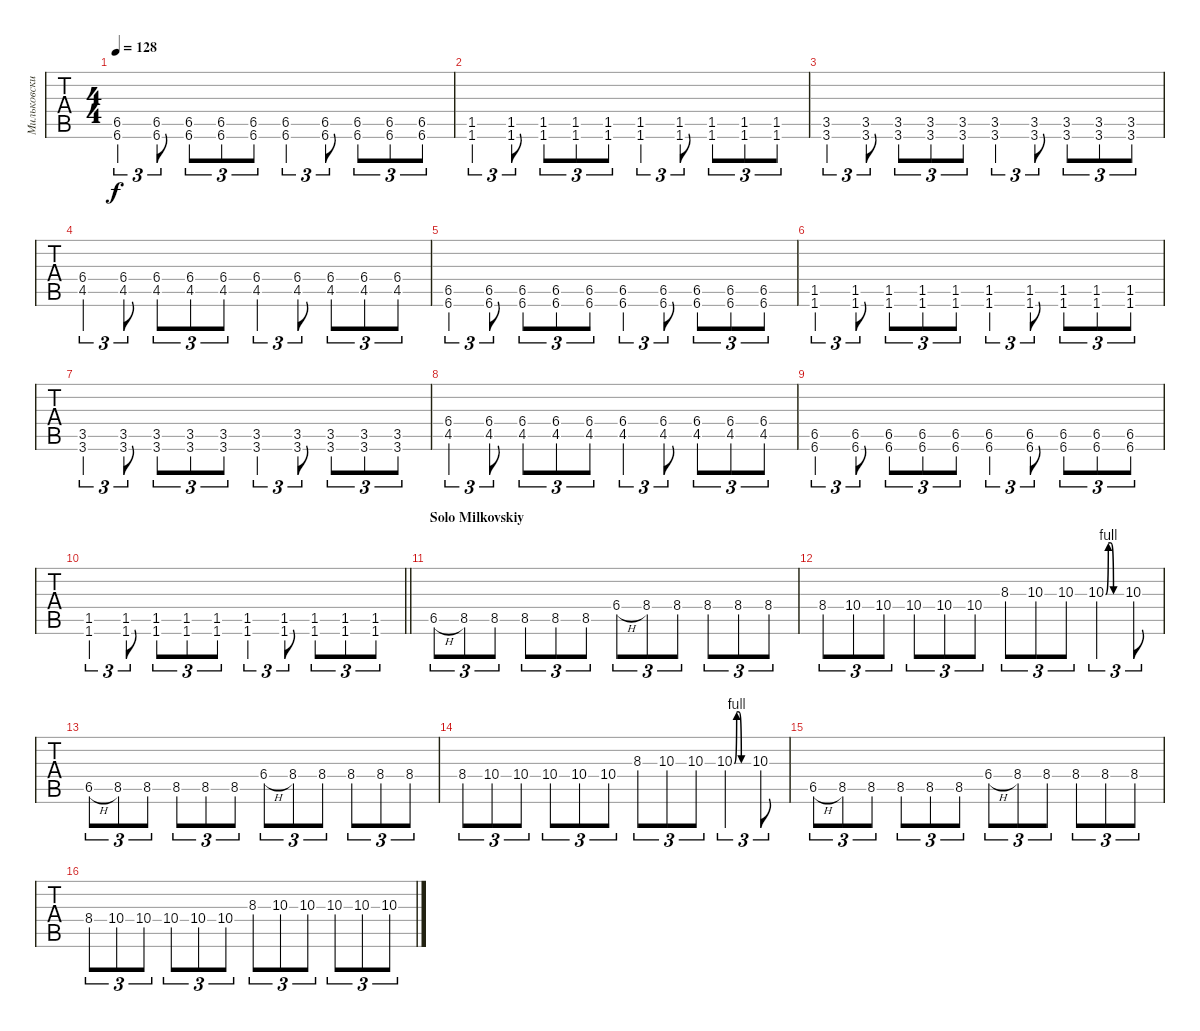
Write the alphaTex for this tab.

\track ("Мильковский" "Мильковски") {instrument overdrivenguitar}
\staff {tabs}
\tuning (E4 B3 G3 D3 A2 D2) {hide}
\ts (4 4)
\tempo 128
\clef g2
\ks c
(6.5 6.6).4{tu (3 2) dy f} (6.5 6.6).8{tu (3 2)} (6.5 6.6).8{tu (3 2)} (6.5 6.6).8{tu (3 2)} (6.5 6.6).8{tu (3 2)} (6.5 6.6).4{tu (3 2)} (6.5 6.6).8{tu (3 2)} (6.5 6.6).8{tu (3 2)} (6.5 6.6).8{tu (3 2)} (6.5 6.6).8{tu (3 2)} |
(1.5 1.6).4{tu (3 2)} (1.5 1.6).8{tu (3 2)} (1.5 1.6).8{tu (3 2)} (1.5 1.6).8{tu (3 2)} (1.5 1.6).8{tu (3 2)} (1.5 1.6).4{tu (3 2)} (1.5 1.6).8{tu (3 2)} (1.5 1.6).8{tu (3 2)} (1.5 1.6).8{tu (3 2)} (1.5 1.6).8{tu (3 2)} |
(3.5 3.6).4{tu (3 2)} (3.5 3.6).8{tu (3 2)} (3.5 3.6).8{tu (3 2)} (3.5 3.6).8{tu (3 2)} (3.5 3.6).8{tu (3 2)} (3.5 3.6).4{tu (3 2)} (3.5 3.6).8{tu (3 2)} (3.5 3.6).8{tu (3 2)} (3.5 3.6).8{tu (3 2)} (3.5 3.6).8{tu (3 2)} |
(6.4 4.5).4{tu (3 2)} (6.4 4.5).8{tu (3 2)} (6.4 4.5).8{tu (3 2)} (6.4 4.5).8{tu (3 2)} (6.4 4.5).8{tu (3 2)} (6.4 4.5).4{tu (3 2)} (6.4 4.5).8{tu (3 2)} (6.4 4.5).8{tu (3 2)} (6.4 4.5).8{tu (3 2)} (6.4 4.5).8{tu (3 2)} |
(6.5 6.6).4{tu (3 2)} (6.5 6.6).8{tu (3 2)} (6.5 6.6).8{tu (3 2)} (6.5 6.6).8{tu (3 2)} (6.5 6.6).8{tu (3 2)} (6.5 6.6).4{tu (3 2)} (6.5 6.6).8{tu (3 2)} (6.5 6.6).8{tu (3 2)} (6.5 6.6).8{tu (3 2)} (6.5 6.6).8{tu (3 2)} |
(1.5 1.6).4{tu (3 2)} (1.5 1.6).8{tu (3 2)} (1.5 1.6).8{tu (3 2)} (1.5 1.6).8{tu (3 2)} (1.5 1.6).8{tu (3 2)} (1.5 1.6).4{tu (3 2)} (1.5 1.6).8{tu (3 2)} (1.5 1.6).8{tu (3 2)} (1.5 1.6).8{tu (3 2)} (1.5 1.6).8{tu (3 2)} |
(3.5 3.6).4{tu (3 2)} (3.5 3.6).8{tu (3 2)} (3.5 3.6).8{tu (3 2)} (3.5 3.6).8{tu (3 2)} (3.5 3.6).8{tu (3 2)} (3.5 3.6).4{tu (3 2)} (3.5 3.6).8{tu (3 2)} (3.5 3.6).8{tu (3 2)} (3.5 3.6).8{tu (3 2)} (3.5 3.6).8{tu (3 2)} |
(6.4 4.5).4{tu (3 2)} (6.4 4.5).8{tu (3 2)} (6.4 4.5).8{tu (3 2)} (6.4 4.5).8{tu (3 2)} (6.4 4.5).8{tu (3 2)} (6.4 4.5).4{tu (3 2)} (6.4 4.5).8{tu (3 2)} (6.4 4.5).8{tu (3 2)} (6.4 4.5).8{tu (3 2)} (6.4 4.5).8{tu (3 2)} |
(6.5 6.6).4{tu (3 2)} (6.5 6.6).8{tu (3 2)} (6.5 6.6).8{tu (3 2)} (6.5 6.6).8{tu (3 2)} (6.5 6.6).8{tu (3 2)} (6.5 6.6).4{tu (3 2)} (6.5 6.6).8{tu (3 2)} (6.5 6.6).8{tu (3 2)} (6.5 6.6).8{tu (3 2)} (6.5 6.6).8{tu (3 2)} |
\barLineRight lightlight
(1.5 1.6).4{tu (3 2)} (1.5 1.6).8{tu (3 2)} (1.5 1.6).8{tu (3 2)} (1.5 1.6).8{tu (3 2)} (1.5 1.6).8{tu (3 2)} (1.5 1.6).4{tu (3 2)} (1.5 1.6).8{tu (3 2)} (1.5 1.6).8{tu (3 2)} (1.5 1.6).8{tu (3 2)} (1.5 1.6).8{tu (3 2)} |
\section ("" "Solo Milkovskiy")
6.5{h}.8{tu (3 2)} 8.5.8{tu (3 2)} 8.5.8{tu (3 2)} 8.5.8{tu (3 2)} 8.5.8{tu (3 2)} 8.5.8{tu (3 2)} 6.4{h}.8{tu (3 2)} 8.4.8{tu (3 2)} 8.4.8{tu (3 2)} 8.4.8{tu (3 2)} 8.4.8{tu (3 2)} 8.4.8{tu (3 2)} |
8.4.8{tu (3 2)} 10.4.8{tu (3 2)} 10.4.8{tu (3 2)} 10.4.8{tu (3 2)} 10.4.8{tu (3 2)} 10.4.8{tu (3 2)} 8.3.8{tu (3 2)} 10.3.8{tu (3 2)} 10.3.8{tu (3 2)} 10.3{be (custom 0 0 10 4 20 4 30 0 60 0)}.4{tu (3 2)} 10.3.8{tu (3 2)} |
6.5{h}.8{tu (3 2)} 8.5.8{tu (3 2)} 8.5.8{tu (3 2)} 8.5.8{tu (3 2)} 8.5.8{tu (3 2)} 8.5.8{tu (3 2)} 6.4{h}.8{tu (3 2)} 8.4.8{tu (3 2)} 8.4.8{tu (3 2)} 8.4.8{tu (3 2)} 8.4.8{tu (3 2)} 8.4.8{tu (3 2)} |
8.4.8{tu (3 2)} 10.4.8{tu (3 2)} 10.4.8{tu (3 2)} 10.4.8{tu (3 2)} 10.4.8{tu (3 2)} 10.4.8{tu (3 2)} 8.3.8{tu (3 2)} 10.3.8{tu (3 2)} 10.3.8{tu (3 2)} 10.3{be (custom 0 0 10 4 20 4 30 0 60 0)}.4{tu (3 2)} 10.3.8{tu (3 2)} |
6.5{h}.8{tu (3 2)} 8.5.8{tu (3 2)} 8.5.8{tu (3 2)} 8.5.8{tu (3 2)} 8.5.8{tu (3 2)} 8.5.8{tu (3 2)} 6.4{h}.8{tu (3 2)} 8.4.8{tu (3 2)} 8.4.8{tu (3 2)} 8.4.8{tu (3 2)} 8.4.8{tu (3 2)} 8.4.8{tu (3 2)} |
8.4.8{tu (3 2)} 10.4.8{tu (3 2)} 10.4.8{tu (3 2)} 10.4.8{tu (3 2)} 10.4.8{tu (3 2)} 10.4.8{tu (3 2)} 8.3.8{tu (3 2)} 10.3.8{tu (3 2)} 10.3.8{tu (3 2)} 10.3.8{tu (3 2)} 10.3.8{tu (3 2)} 10.3.8{tu (3 2)}
